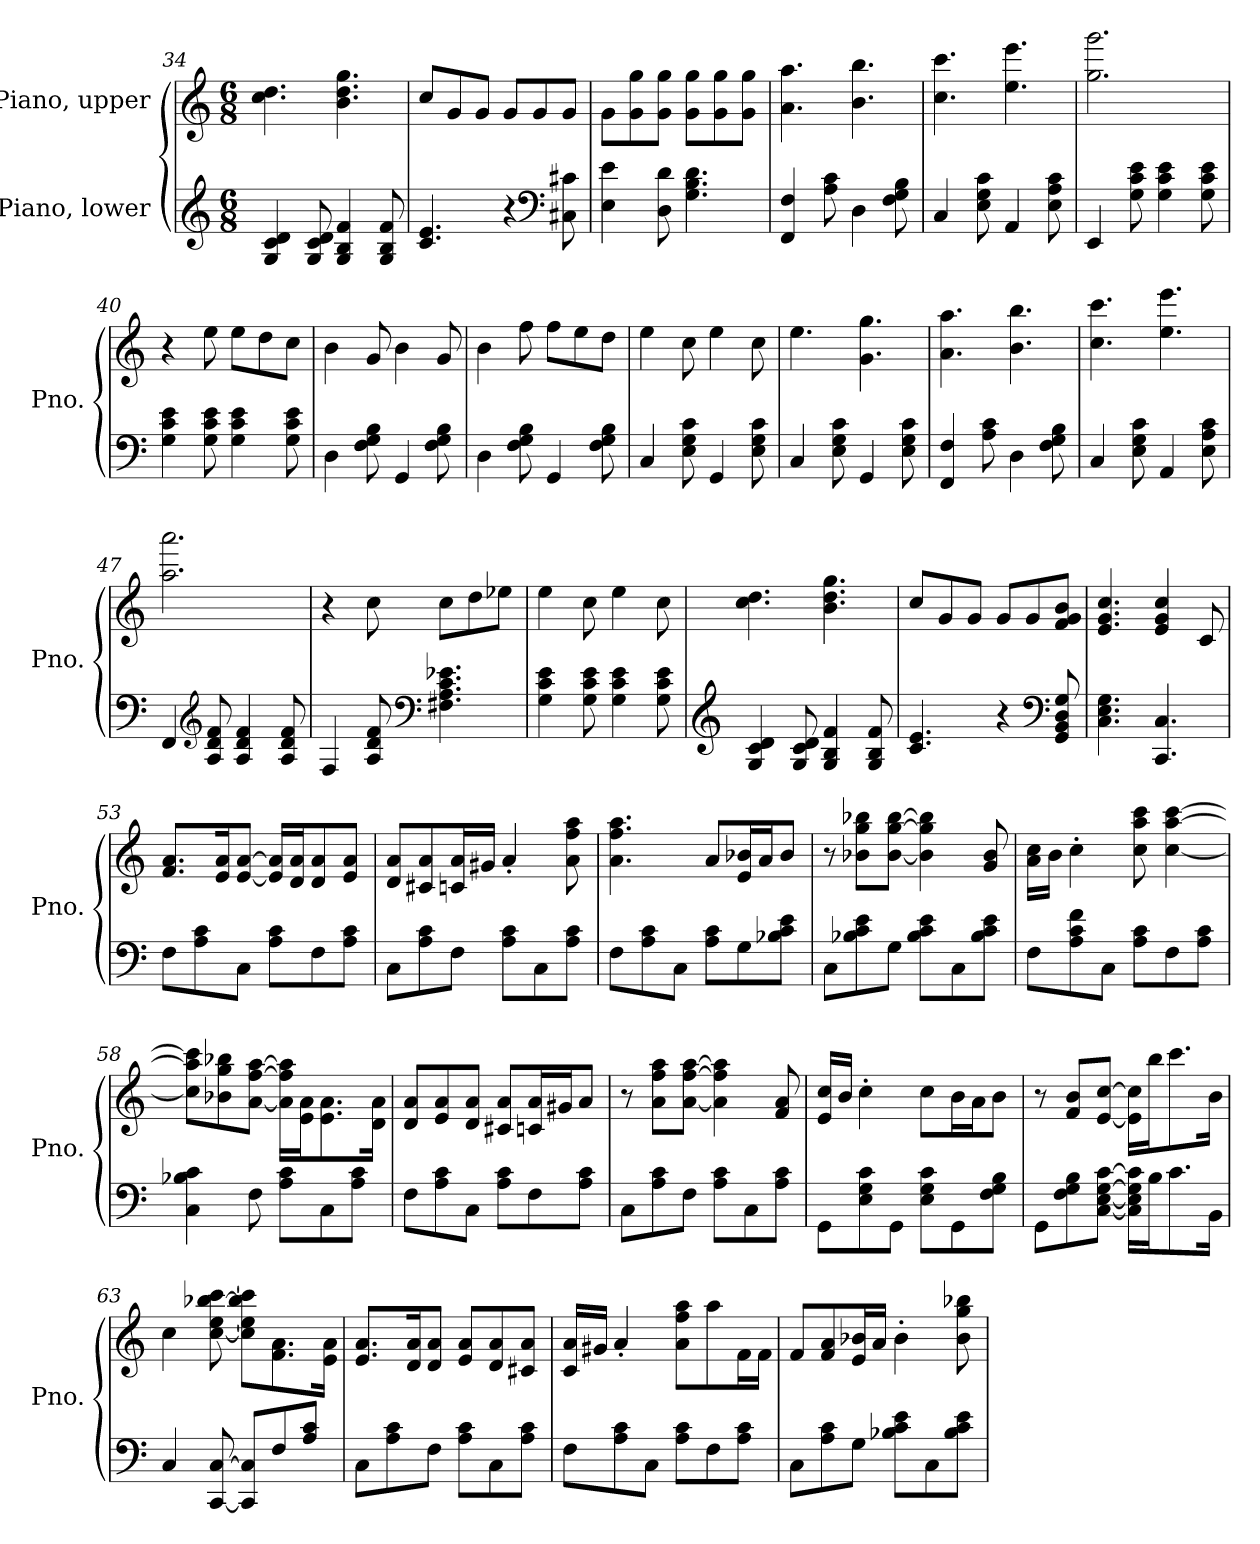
**kern	**kern
*part2	*part1
*staff2	*staff1
*I"Piano, lower	*I"Piano, upper
*I'Pno.	*I'Pno.
*clefG2	*clefG2
*k[]	*k[]
*M6/8	*M6/8
=34	=34
4G/ 4c/ 4d/	4.cc\ 4.dd\
8G/ 8c/ 8d/	.
4G/ 4B/ 4f/	4.b\ 4.dd\ 4.gg\
8G/ 8B/ 8f/	.
=35	=35
4.c/ 4.e/	8cc/L
.	8g/
.	8g/J
4r	8g/L
.	8g/
*clefF4	*
8C#X\ 8c#X\	8g/J
!!LO:PB:g=z
=36	=36
4E\ 4e\	8g\L
.	8g\ 8gg\
8D\ 8d\	8g\ 8gg\J
4.G\ 4.B\ 4.d\	8g\ 8gg\L
.	8g\ 8gg\
.	8g\ 8gg\J
=37	=37
4FF/ 4F/	4.a\ 4.aa\
8A\ 8c\	.
4D\	4.b\ 4.bb\
8F\ 8G\ 8B\	.
=38	=38
4C/	4.cc\ 4.ccc\
8E\ 8G\ 8c\	.
4AA/	4.ee\ 4.eee\
8E\ 8A\ 8c\	.
=39	=39
4EE/	2.gg\ 2.ggg\
8G\ 8c\ 8e\	.
4G\ 4c\ 4e\	.
8G\ 8c\ 8e\	.
=40	=40
4G\ 4c\ 4e\	4r
8G\ 8c\ 8e\	8ee\
4G\ 4c\ 4e\	8ee\L
.	8dd\
8G\ 8c\ 8e\	8cc\J
=41	=41
4D\	4b\
8F\ 8G\ 8B\	8g/
4GG/	4b\
8F\ 8G\ 8B\	8g/
!!LO:LB:g=z
=42	=42
4D\	4b\
8F\ 8G\ 8B\	8ff\
4GG/	8ff\L
.	8ee\
8F\ 8G\ 8B\	8dd\J
=43	=43
4C/	4ee\
8E\ 8G\ 8c\	8cc\
4GG/	4ee\
8E\ 8G\ 8c\	8cc\
=44	=44
4C/	4.ee\
8E\ 8G\ 8c\	.
4GG/	4.g\ 4.gg\
8E\ 8G\ 8c\	.
=45	=45
4FF/ 4F/	4.a\ 4.aa\
8A\ 8c\	.
4D\	4.b\ 4.bb\
8F\ 8G\ 8B\	.
=46	=46
4C/	4.cc\ 4.ccc\
8E\ 8G\ 8c\	.
4AA/	4.ee\ 4.eee\
8E\ 8A\ 8c\	.
=47	=47
4FF/	2.aa\ 2.aaa\
*clefG2	*
8A/ 8d/ 8f/	.
4A/ 4d/ 4f/	.
8A/ 8d/ 8f/	.
!!LO:LB:g=z
=48	=48
4F/	4r
8A/ 8d/ 8f/	8cc\
*clefF4	*
4.F#X\ 4.A\ 4.c\ 4.e-X\	8cc\L
.	8dd\
.	8ee-X\J
=49	=49
4G\ 4c\ 4e\	4ee\
8G\ 8c\ 8e\	8cc\
4G\ 4c\ 4e\	4ee\
8G\ 8c\ 8e\	8cc\
=50	=50
*clefG2	*
4G/ 4c/ 4d/	4.cc\ 4.dd\
8G/ 8c/ 8d/	.
4G/ 4B/ 4f/	4.b\ 4.dd\ 4.gg\
8G/ 8B/ 8f/	.
=51	=51
4.c/ 4.e/	8cc/L
.	8g/
.	8g/J
4r	8g/L
.	8g/
*clefF4	*
8GG/ 8BB/ 8D/ 8G/	8f/ 8g/ 8b/J
=52	=52
4.C\ 4.E\ 4.G\	4.e/ 4.g/ 4.cc/
4.CC/ 4.C/	4e/ 4g/ 4cc/
.	8c/
!!LO:LB:g=z
=53	=53
8F\L	8.f/ 8.a/L
8A\ 8c\	.
.	16e/ 16a/K
8C\J	[8e/ [8a/J
8A\ 8c\L	16e/] 16a/]LL
.	16d/ 16a/J
8F\	8d/ 8a/
8A\ 8c\J	8e/ 8a/J
=54	=54
8C\L	8d/ 8a/L
8A\ 8c\	8c#X/ 8a/
8F\J	16cn/ 16a/L
.	16g#X/JJ
8A\ 8c\L	4a'/
8C\	.
8A\ 8c\J	8a\ 8ff\ 8aa\
=55	=55
8F\L	4.a\ 4.ff\ 4.aa\
8A\ 8c\	.
8C\J	.
8A\ 8c\L	8a/L
8G\	16e/ 16b-X/L
.	16a/J
8B-X\ 8c\ 8e\J	8b-/J
=56	=56
8C\L	8r
8B-X\ 8c\ 8e\	8b-X\ 8gg\ 8bb-X\L
8G\J	[8b-\ [8gg\ [8bb-\J
8B-\ 8c\ 8e\L	4b-\] 4gg\] 4bb-\]
8C\	.
8B-\ 8c\ 8e\J	8g/ 8b-/
!!LO:LB:g=z
=57	=57
8F\L	16a\ 16cc\LL
.	16b\JJ
8A\ 8c\ 8f\	4cc'\
8C\J	.
8A\ 8c\L	8cc\ 8aa\ 8ccc\
8F\	[4cc\ [4aa\ [4ccc\
8A\ 8c\J	.
=58	=58
4C\ 4B-X\ 4c\	8cc\] 8aa\] 8ccc\]L
.	8b-X\ 8gg\ 8bb-X\
8F\	[8a\ [8ff\ [8aa\J
8A\ 8c\L	16a\] 16ff\] 16aa\]LL
.	16e\ 16a\J
8C\	8.e\ 8.a\
8A\ 8c\J	.
.	16d\ 16a\Jk
=59	=59
8F\L	8d/ 8a/L
8A\ 8c\	8e/ 8a/
8C\J	8d/ 8a/J
8A\ 8c\L	8c#X/ 8a/L
8F\	16cn/ 16a/L
.	16g#X/J
8A\ 8c\J	8a/J
=60	=60
8C\L	8r
8A\ 8c\	8a\ 8ff\ 8aa\L
8F\J	[8a\ [8ff\ [8aa\J
8A\ 8c\L	4a\] 4ff\] 4aa\]
8C\	.
8A\ 8c\J	8f/ 8a/
!!LO:LB:g=z
=61	=61
8GG\L	16e/ 16cc/LL
.	16b/JJ
8E\ 8G\ 8c\	4cc'\
8GG\J	.
8E\ 8G\ 8c\L	8cc\L
8GG\	16b\L
.	16a\J
8F\ 8G\ 8B\J	8b\J
=62	=62
8GG\L	8r
8F\ 8G\ 8B\	8f/ 8b/L
[8C\ [8E\ [8G\ [8c\J	[8e/ [8cc/J
16C\] 16E\] 16G\] 16c\]LL	16e\] 16cc\]LL
16B\J	16bb\J
8.c\	8.ccc\
16BB\Jk	16b\Jk
=63	=63
4C/	4cc\
[8CC/ [8C/	[8cc\ [8ee\ [8bb-X\ [8ccc\
8CC/] 8C/]L	8cc\] 8ee\] 8bb-\] 8ccc\]L
8F/	8.f\ 8.a\
8A/ 8c/J	.
.	16e\ 16a\Jk
=64	=64
8C\L	8.e/ 8.a/L
8A\ 8c\	.
.	16d/ 16a/K
8F\J	8d/ 8a/J
8A\ 8c\L	8e/ 8a/L
8C\	8d/ 8a/
8A\ 8c\J	8c#X/ 8a/J
!!LO:PB:g=z
=65	=65
8F\L	16c/ 16a/LL
.	16g#X/JJ
8A\ 8c\	4a'/
8C\J	.
8A\ 8c\L	8a\ 8ff\ 8aa\L
8F\	8aa\
8A\ 8c\J	16f\L
.	16f\JJ
=66	=66
8C\L	8f/L
8A\ 8c\	8f/ 8a/
8G\J	16e/ 16b-X/L
.	16a/JJ
8B-X\ 8c\ 8e\L	4b-'\
8C\	.
8B-\ 8c\ 8e\J	8b-\ 8gg\ 8bb-X\
=	=
*-	*-
